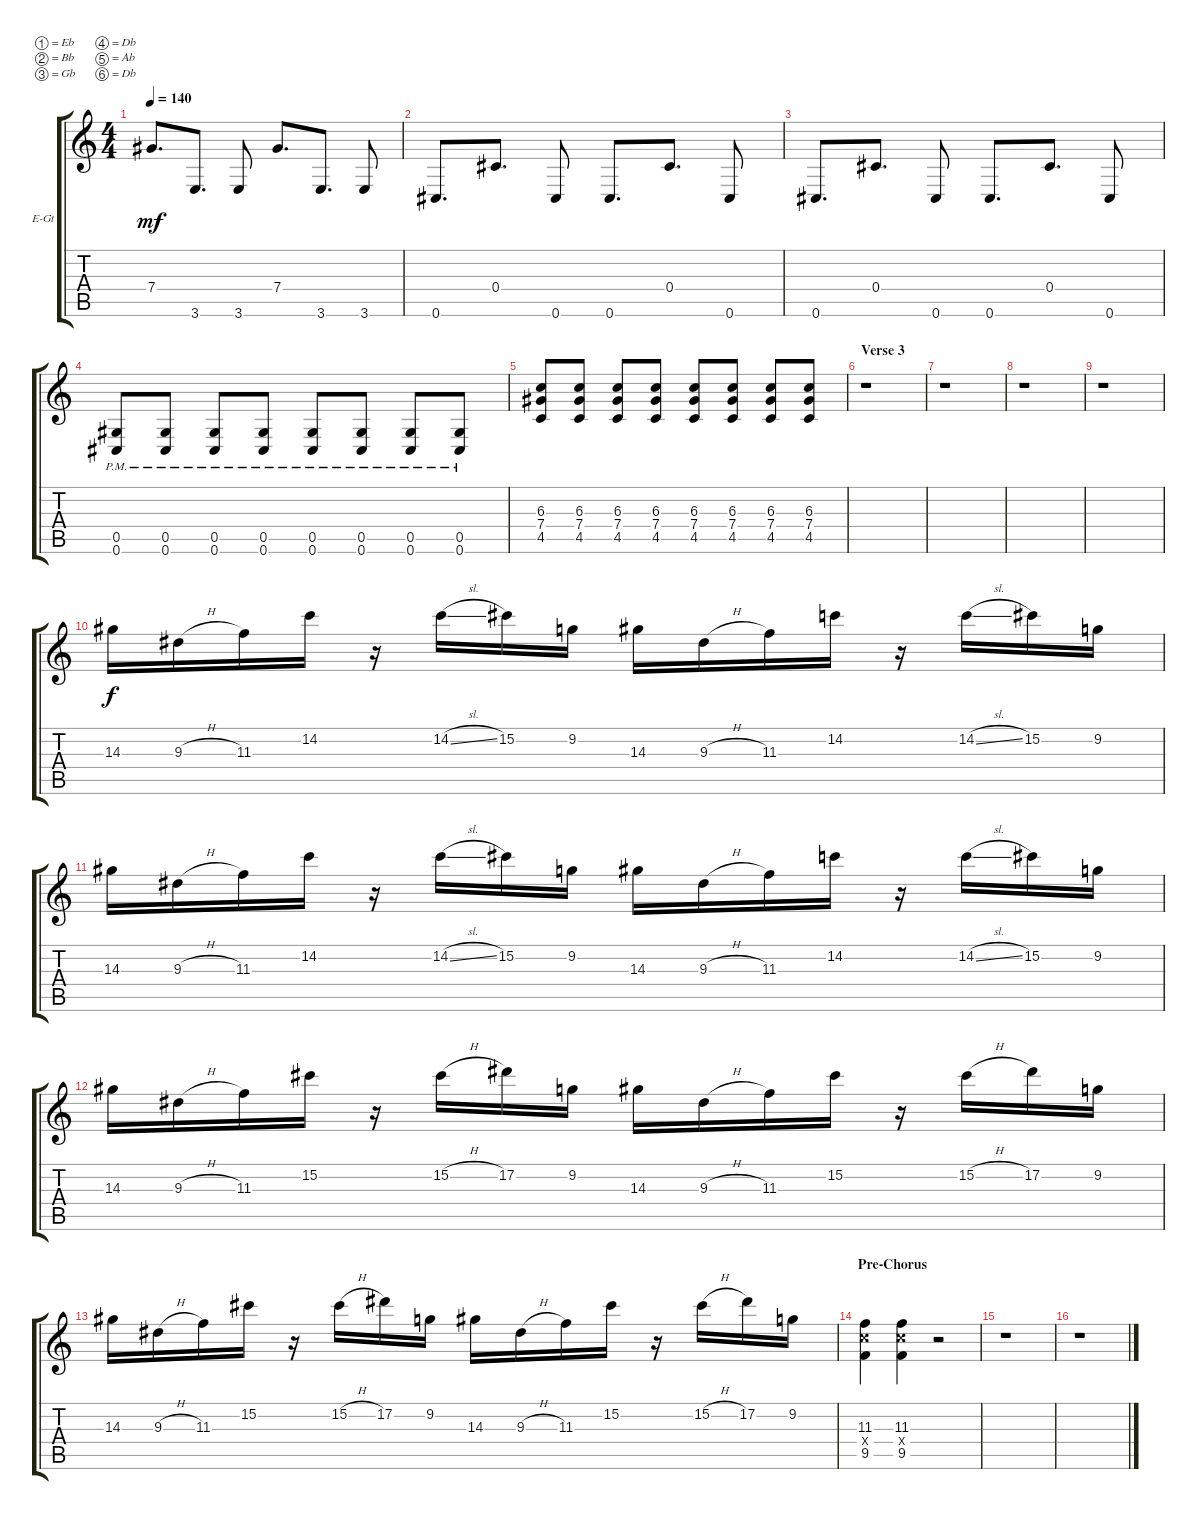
\defaultSystemsLayout 4
\bracketExtendMode groupsimilarinstruments
\firstSystemTrackNameOrientation horizontal
\otherSystemsTrackNameOrientation horizontal
\track ("Lead - Paul Marc" "E-Gt") {instrument distortionguitar}
\staff {score tabs}
\tuning (Eb4 Bb3 Gb3 Db3 Ab2 Db2)
\ts (4 4)
\tempo 140
\clef g2
\ks c
7.4.8{d dy mf} 3.6.8{d} 3.6.8 7.4.8{d} 3.6.8{d} 3.6.8 |
0.6.8{d} 0.4.8{d} 0.6.8 0.6.8{d} 0.4.8{d} 0.6.8 |
0.6.8{d} 0.4.8{d} 0.6.8 0.6.8{d} 0.4.8{d} 0.6.8 |
(0.6{pm} 0.5{pm}).8 (0.6{pm} 0.5{pm}).8 (0.6{pm} 0.5{pm}).8 (0.6{pm} 0.5{pm}).8 (0.6{pm} 0.5{pm}).8 (0.6{pm} 0.5{pm}).8 (0.6{pm} 0.5{pm}).8 (0.6{pm} 0.5{pm}).8 |
(4.5 7.4 6.3).8 (4.5 7.4 6.3).8 (4.5 7.4 6.3).8 (4.5 7.4 6.3).8 (4.5 7.4 6.3).8 (4.5 7.4 6.3).8 (4.5 7.4 6.3).8 (4.5 7.4 6.3).8 |
\section ("" "Verse 3")
r.1 |
r.1 |
r.1 |
r.1 |
14.3.16{dy f} 9.3{h}.16 11.3.16 14.2.16 r.16 14.2{sl}.16 15.2.16 9.2.16 14.3.16 9.3{h}.16 11.3.16 14.2.16 r.16 14.2{sl}.16 15.2.16 9.2.16 |
14.3.16 9.3{h}.16 11.3.16 14.2.16 r.16 14.2{sl}.16 15.2.16 9.2.16 14.3.16 9.3{h}.16 11.3.16 14.2.16 r.16 14.2{sl}.16 15.2.16 9.2.16 |
14.3.16 9.3{h}.16 11.3.16 15.2.16 r.16 15.2{h}.16 17.2.16 9.2.16 14.3.16 9.3{h}.16 11.3.16 15.2.16 r.16 15.2{h}.16 17.2.16 9.2.16 |
14.3.16 9.3{h}.16 11.3.16 15.2.16 r.16 15.2{h}.16 17.2.16 9.2.16 14.3.16 9.3{h}.16 11.3.16 15.2.16 r.16 15.2{h}.16 17.2.16 9.2.16 |
\section ("" "Pre-Chorus")
(9.5 11.4{x} 11.3).4 (11.3 11.4{x} 9.5).4 r.2 |
r.1 |
r.1
